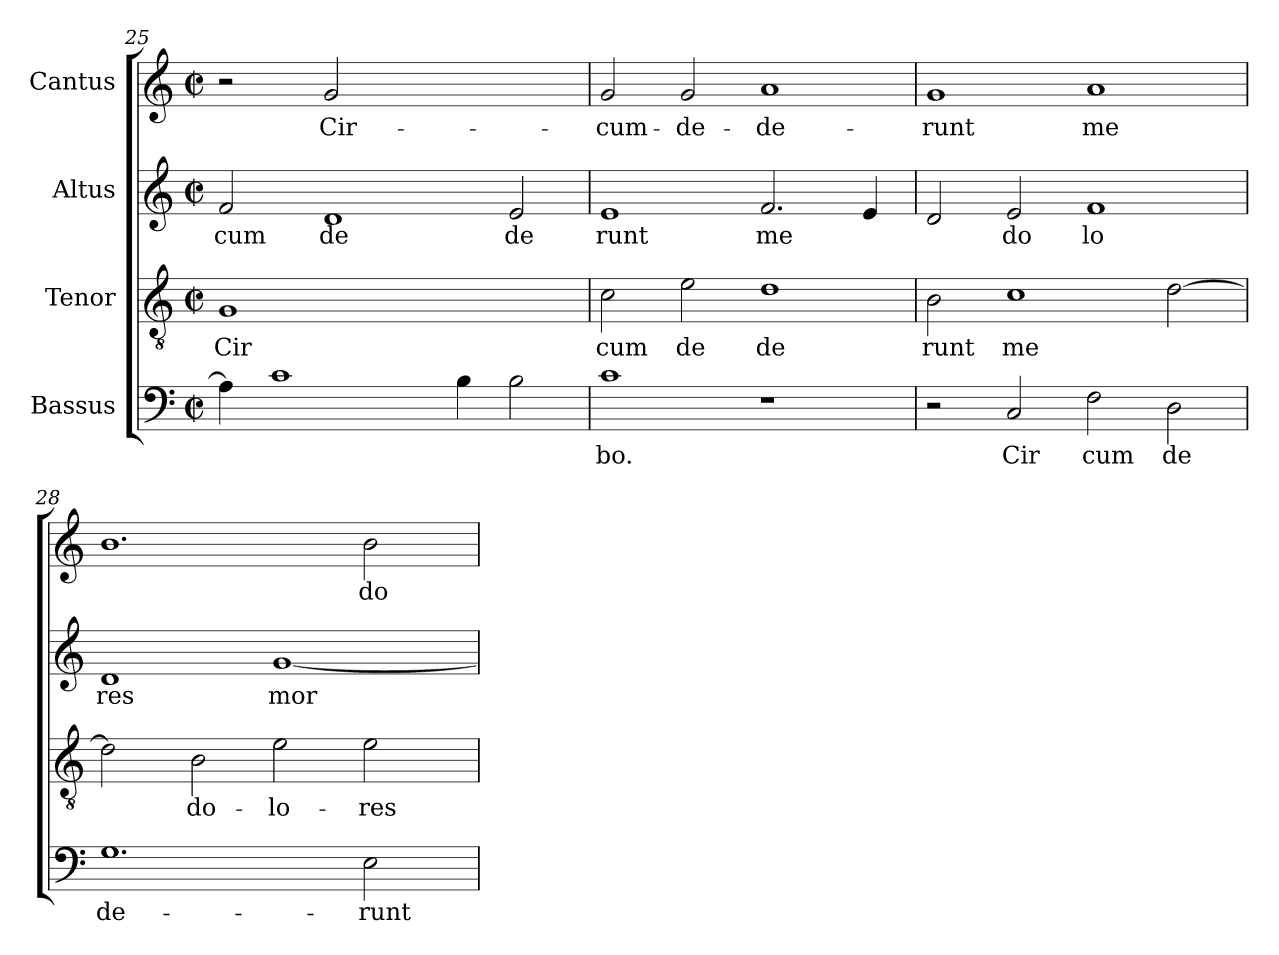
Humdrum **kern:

**kern	**text	**kern	**text	**kern	**text	**kern	**text
*part4	*part4	*part3	*part3	*part2	*part2	*part1	*part1
*staff4	*staff4	*staff3	*staff3	*staff2	*staff2	*staff1	*staff1
*I"Bassus	*	*I"Tenor	*	*I"Altus	*	*I"Cantus	*
*clefF4	*	*clefGv2	*	*clefG2	*	*clefG2	*
*M2/2	*	*M2/2	*	*M2/2	*	*M2/2	*
*met(c|)	*	*met(c|)	*	*met(c|)	*	*met(c|)	*
=25	=25	=25	=25	=25	=25	=25	=25
!	!	!	!LO:LY:b:cj	!	!LO:LY:b:cj	!	!
4A\]	.	1G	Cir	2f/	cum	2r	.
1c	.	.	.	.	.	.	.
!	!	!	!	!	!LO:LY:b:cj	!	!LO:LY:b:cj
.	.	.	.	1d	de	2g/	Cir-
.	.	1ryy	.	.	.	1ryy	.
4B\	.	.	.	.	.	.	.
!	!	!	!	!	!LO:LY:b:cj	!	!
2B\	.	.	.	2e/	de	.	.
=26	=26	=26	=26	=26	=26	=26	=26
!	!LO:LY:b:cj	!	!LO:LY:b:cj	!	!LO:LY:b:cj	!	!LO:LY:b:cj
1c	bo.	2c\	cum	1e	runt	2g/	-cum-
!	!	!	!LO:LY:b:cj	!	!	!	!LO:LY:b:cj
.	.	2e\	de	.	.	2g/	-de-
!	!	!	!LO:LY:b:cj	!	!LO:LY:b	!	!LO:LY:b:cj
1r	.	1d	de	2.f/	me	1a	-de-
.	.	.	.	4e/	.	.	.
=27	=27	=27	=27	=27	=27	=27	=27
!	!	!	!LO:LY:b:cj	!	!	!	!LO:LY:b:cj
2r	.	2B\	runt	2d/	.	1g	-runt
!	!LO:LY:b:cj	!	!LO:LY:b:cj	!	!LO:LY:b:cj	!	!
2C/	Cir	1c	me	2e/	do	.	.
!	!LO:LY:b:cj	!	!	!	!LO:LY:b:cj	!	!LO:LY:b:cj
2F\	cum	.	.	1f	lo	1a	me
!	!LO:LY:b:cj	!	!	!	!	!	!
2D\	de	[>2d\	.	.	.	.	.
!!LO:PB:g=z
=28	=28	=28	=28	=28	=28	=28	=28
!	!LO:LY:b:cj	!	!	!	!LO:LY:b:cj	!	!
*^	*	*	*	*^	*	*	*
1.G	64ryy	de-	2d\]	.	1d	64ryy	res	1.b	.
.	1ryy	.	.	.	.	1ryy	.	.	.
!	!	!	!	!LO:LY:b:cj	!	!	!	!	!
.	.	.	2B\	do-	.	.	.	.	.
!	!	!	!	!LO:LY:b:cj	!	!	!LO:LY:b	!	!
.	.	.	2e\	-lo-	[<1g	.	mor	.	.
.	2ryy	.	.	.	.	2ryy	.	.	.
!	!	!LO:LY:b:cj	!	!LO:LY:b:cj	!	!	!	!	!LO:LY:b:cj
2E\	.	-runt	2e\	-res	.	.	.	2b\	do
.	4ryy	.	.	.	.	4ryy	.	.	.
.	8...ryy	.	.	.	.	8...ryy	.	.	.
*v	*v	*	*	*	*v	*v	*	*	*
=	=	=	=	=	=	=	=
*-	*-	*-	*-	*-	*-	*-	*-
